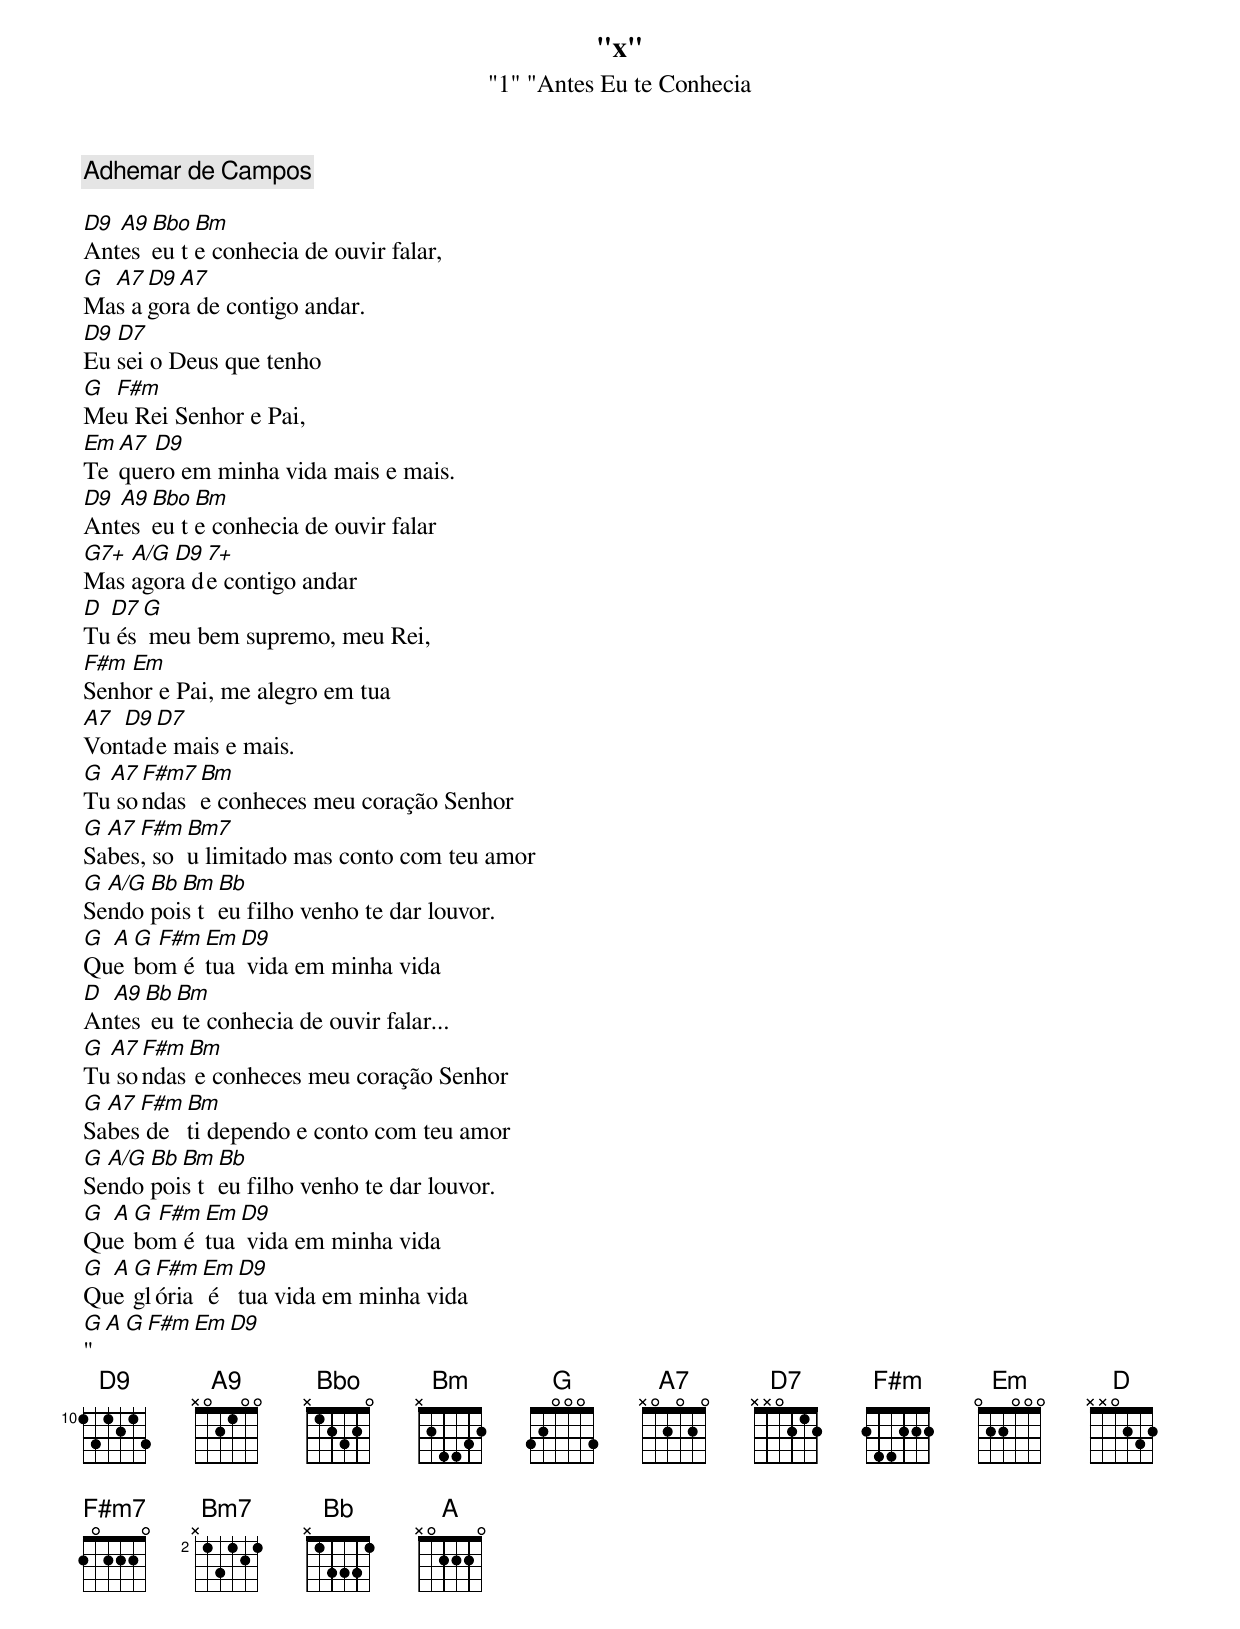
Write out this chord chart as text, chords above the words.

"x"
"1" "Antes Eu te Conhecia
Adhemar de Campos

D9 A9 Bbo Bm
Antes eu te conhecia de ouvir falar,
G A7 D9 A7
Mas agora de contigo andar.
D9 D7
Eu sei o Deus que tenho
G F#m
Meu Rei Senhor e Pai,
Em A7 D9
Te quero em minha vida mais e mais.
D9 A9 Bbo Bm
Antes eu te conhecia de ouvir falar
G7+ A/G D9 7+
Mas agora de contigo andar
D D7 G
Tu és meu bem supremo, meu Rei,
F#m Em
Senhor e Pai, me alegro em tua
A7 D9 D7
Vontade mais e mais.
G A7 F#m7 Bm
Tu sondas e conheces meu coração Senhor
G A7 F#m Bm7
Sabes, sou limitado mas conto com teu amor
G A/G Bb Bm Bb
Sendo pois teu filho venho te dar louvor.
G A G F#m Em D9
Que bom é tua vida em minha vida
D A9 Bb Bm
Antes eu te conhecia de ouvir falar...
G A7 F#m Bm
Tu sondas e conheces meu coração Senhor
G A7 F#m Bm
Sabes de ti dependo e conto com teu amor
G A/G Bb Bm Bb
Sendo pois teu filho venho te dar louvor.
G A G F#m Em D9
Que bom é tua vida em minha vida
G A G F#m Em D9
Que glória é tua vida em minha vida
G A G F#m Em D9
"
